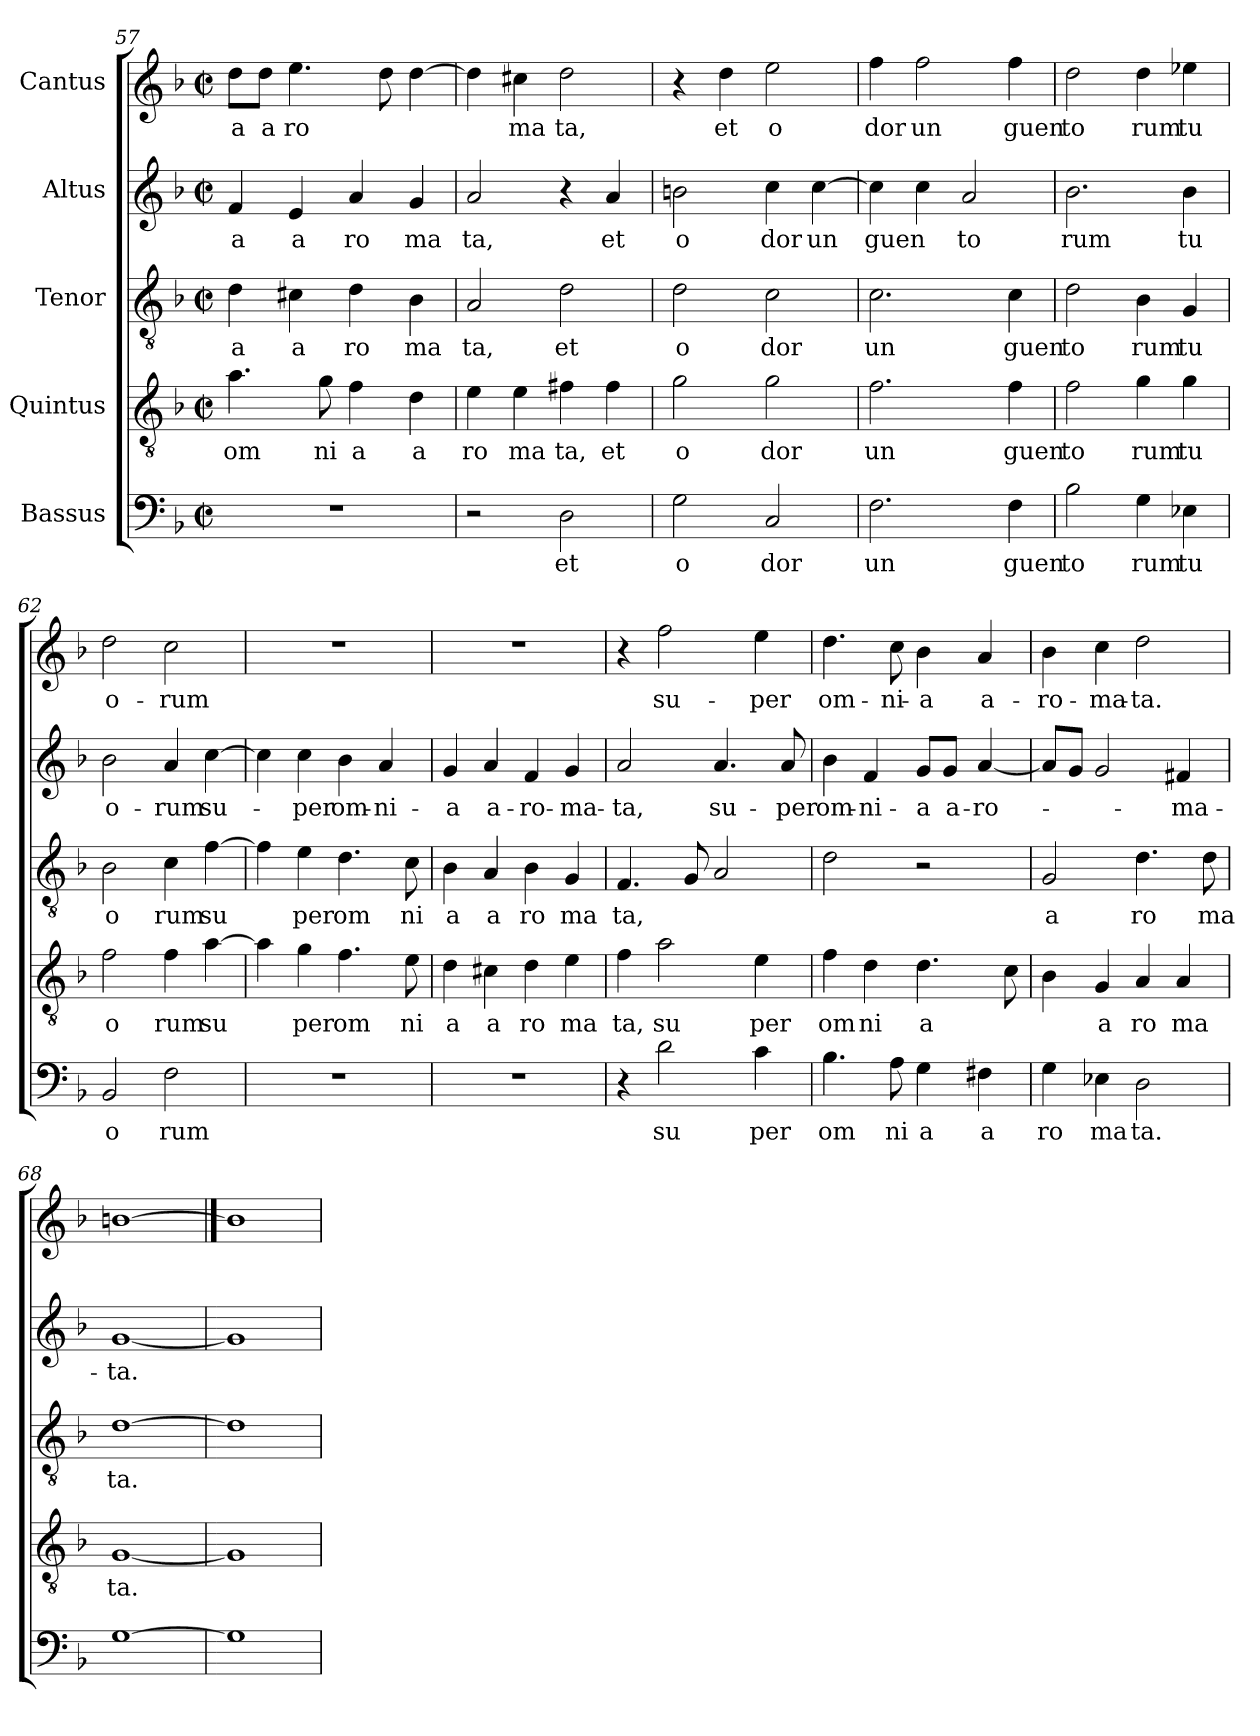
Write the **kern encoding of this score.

**kern	**text	**kern	**text	**kern	**text	**kern	**text	**kern	**text
*part5	*part5	*part4	*part4	*part3	*part3	*part2	*part2	*part1	*part1
*staff5	*staff5	*staff4	*staff4	*staff3	*staff3	*staff2	*staff2	*staff1	*staff1
*I"Bassus	*	*I"Quintus	*	*I"Tenor	*	*I"Altus	*	*I"Cantus	*
*clefF4	*	*clefGv2	*	*clefGv2	*	*clefG2	*	*clefG2	*
*k[b-]	*	*k[b-]	*	*k[b-]	*	*k[b-]	*	*k[b-]	*
*F:	*	*F:	*	*F:	*	*F:	*	*F:	*
*M2/2	*	*M2/2	*	*M2/2	*	*M2/2	*	*M2/2	*
*met(c|)	*	*met(c|)	*	*met(c|)	*	*met(c|)	*	*met(c|)	*
=57	=57	=57	=57	=57	=57	=57	=57	=57	=57
!	!	!	!LO:LY:b:cj	!	!LO:LY:b:cj	!	!LO:LY:b:cj	!	!LO:LY:b:cj
1r	.	4.a\	om	4d\	a	4f/	a	8dd\L	a
!	!	!	!	!	!	!	!	!	!LO:LY:b:cj
.	.	.	.	.	.	.	.	8dd\J	a
!	!	!	!	!	!LO:LY:b:cj	!	!LO:LY:b:cj	!	!LO:LY:b:cj
.	.	.	.	4c#X\	a	4e/	a	4.ee\	ro
!	!	!	!LO:LY:b:cj	!	!	!	!	!	!
.	.	8g\	ni	.	.	.	.	.	.
!	!	!	!LO:LY:b:cj	!	!LO:LY:b:cj	!	!LO:LY:b:cj	!	!
.	.	4f\	a	4d\	ro	4a/	ro	.	.
.	.	.	.	.	.	.	.	8dd\	.
!	!	!	!LO:LY:b:cj	!	!LO:LY:b:cj	!	!LO:LY:b:cj	!	!
.	.	4d\	a	4B-\	ma	4g/	ma	[>4dd\	.
=58	=58	=58	=58	=58	=58	=58	=58	=58	=58
!	!	!	!LO:LY:b:cj	!	!LO:LY:b:cj	!	!LO:LY:b:cj	!	!
2r	.	4e\	ro	2A/	ta,	2a/	ta,	4dd\]	.
!	!	!	!LO:LY:b:cj	!	!	!	!	!	!LO:LY:b:cj
.	.	4e\	ma	.	.	.	.	4cc#X\	ma
!	!LO:LY:b:cj	!	!LO:LY:b:cj	!	!LO:LY:b:cj	!	!	!	!LO:LY:b:cj
2D\	et	4f#X\	ta,	2d\	et	4r	.	2dd\	ta,
!	!	!	!LO:LY:b:cj	!	!	!	!LO:LY:b:cj	!	!
.	.	4f#\	et	.	.	4a/	et	.	.
=59	=59	=59	=59	=59	=59	=59	=59	=59	=59
!	!LO:LY:b:cj	!	!LO:LY:b:cj	!	!LO:LY:b:cj	!	!LO:LY:b:cj	!	!
2G\	o	2g\	o	2d\	o	2bn\	o	4r	.
!	!	!	!	!	!	!	!	!	!LO:LY:b:cj
.	.	.	.	.	.	.	.	4dd\	et
!	!LO:LY:b:cj	!	!LO:LY:b:cj	!	!LO:LY:b:cj	!	!LO:LY:b:cj	!	!LO:LY:b:cj
2C/	dor	2g\	dor	2c\	dor	4cc\	dor	2ee\	o
!	!	!	!	!	!	!	!LO:LY:b	!	!
.	.	.	.	.	.	[>4cc\	un	.	.
=60	=60	=60	=60	=60	=60	=60	=60	=60	=60
!	!LO:LY:b:cj	!	!LO:LY:b:cj	!	!LO:LY:b:cj	!	!LO:LY:b	!	!LO:LY:b:cj
2.F\	un	2.f\	un	2.c\	un	4cc\]	guen	4ff\	dor
!	!	!	!	!	!	!	!	!	!LO:LY:b:cj
.	.	.	.	.	.	4cc\	.	2ff\	un
!	!	!	!	!	!	!	!LO:LY:b:cj	!	!
.	.	.	.	.	.	2a/	to	.	.
!	!LO:LY:b:cj	!	!LO:LY:b:cj	!	!LO:LY:b:cj	!	!	!	!LO:LY:b:cj
4F\	guen	4f\	guen	4c\	guen	.	.	4ff\	guen
=61	=61	=61	=61	=61	=61	=61	=61	=61	=61
!	!LO:LY:b:cj	!	!LO:LY:b:cj	!	!LO:LY:b:cj	!	!LO:LY:b:cj	!	!LO:LY:b:cj
2B-\	to	2f\	to	2d\	to	2.b-\	rum	2dd\	to
!	!LO:LY:b:cj	!	!LO:LY:b:cj	!	!LO:LY:b:cj	!	!	!	!LO:LY:b:cj
4G\	rum	4g\	rum	4B-\	rum	.	.	4dd\	rum
!	!LO:LY:b:cj	!	!LO:LY:b:cj	!	!LO:LY:b:cj	!	!LO:LY:b:cj	!	!LO:LY:b:cj
4E-X\	tu	4g\	tu	4G/	tu	4b-\	tu	4ee-X\	tu
!!LO:PB:g=z
=62	=62	=62	=62	=62	=62	=62	=62	=62	=62
!	!LO:LY:b:cj	!	!LO:LY:b:cj	!	!LO:LY:b:cj	!	!LO:LY:b:cj	!	!LO:LY:b:cj
2BB-/	o	2f\	o	2B-\	o	2b-\	o-	2dd\	o-
!	!LO:LY:b:cj	!	!LO:LY:b:cj	!	!LO:LY:b:cj	!	!LO:LY:b:cj	!	!LO:LY:b:cj
2F\	rum	4f\	rum	4c\	rum	4a/	-rum	2cc\	-rum
!	!	!	!LO:LY:b:cj	!	!LO:LY:b:cj	!	!LO:LY:b:cj	!	!
.	.	[>4a\	su	[>4f\	su	[>4cc\	su-	.	.
=63	=63	=63	=63	=63	=63	=63	=63	=63	=63
1r	.	4a\]	.	4f\]	.	4cc\]	.	1r	.
!	!	!	!LO:LY:b:cj	!	!LO:LY:b:cj	!	!LO:LY:b:cj	!	!
.	.	4g\	per	4e\	per	4cc\	-per	.	.
!	!	!	!LO:LY:b:cj	!	!LO:LY:b:cj	!	!LO:LY:b:cj	!	!
.	.	4.f\	om	4.d\	om	4b-\	om-	.	.
!	!	!	!	!	!	!	!LO:LY:b:cj	!	!
.	.	.	.	.	.	4a/	-ni-	.	.
!	!	!	!LO:LY:b:cj	!	!LO:LY:b:cj	!	!	!	!
.	.	8e\	ni	8c\	ni	.	.	.	.
=64	=64	=64	=64	=64	=64	=64	=64	=64	=64
!	!	!	!LO:LY:b:cj	!	!LO:LY:b:cj	!	!LO:LY:b:cj	!	!
1r	.	4d\	a	4B-\	a	4g/	-a	1r	.
!	!	!	!LO:LY:b:cj	!	!LO:LY:b:cj	!	!LO:LY:b:cj	!	!
.	.	4c#\	a	4A/	a	4a/	a-	.	.
!	!	!	!LO:LY:b:cj	!	!LO:LY:b:cj	!	!LO:LY:b:cj	!	!
.	.	4d\	ro	4B-\	ro	4f/	-ro-	.	.
!	!	!	!LO:LY:b:cj	!	!LO:LY:b:cj	!	!LO:LY:b:cj	!	!
.	.	4e\	ma	4G/	ma	4g/	-ma-	.	.
=65	=65	=65	=65	=65	=65	=65	=65	=65	=65
!	!	!	!LO:LY:b:cj	!	!LO:LY:b	!	!LO:LY:b:cj	!	!
4r	.	4f\	ta,	4.F/	ta,	2a/	-ta,	4r	.
!	!LO:LY:b:cj	!	!LO:LY:b:cj	!	!	!	!	!	!LO:LY:b:cj
2d\	su	2a\	su	.	.	.	.	2ff\	su-
.	.	.	.	8G/	.	.	.	.	.
!	!	!	!	!	!	!	!LO:LY:b:cj	!	!
.	.	.	.	2A/	.	4.a/	su-	.	.
!	!LO:LY:b:cj	!	!LO:LY:b:cj	!	!	!	!	!	!LO:LY:b:cj
4c\	per	4e\	per	.	.	.	.	4ee\	-per
!	!	!	!	!	!	!	!LO:LY:b:cj	!	!
.	.	.	.	.	.	8a/	-per	.	.
=66	=66	=66	=66	=66	=66	=66	=66	=66	=66
!	!LO:LY:b:cj	!	!LO:LY:b:cj	!	!	!	!LO:LY:b:cj	!	!LO:LY:b:cj
4.B-\	om	4f\	om	2d\	.	4b-\	om-	4.dd\	om-
!	!	!	!LO:LY:b:cj	!	!	!	!LO:LY:b:cj	!	!
.	.	4d\	ni	.	.	4f/	-ni-	.	.
!	!LO:LY:b:cj	!	!	!	!	!	!	!	!LO:LY:b:cj
8A\	ni	.	.	.	.	.	.	8cc\	-ni-
!	!LO:LY:b:cj	!	!LO:LY:b:cj	!	!	!	!LO:LY:b:cj	!	!LO:LY:b:cj
4G\	a	4.d\	a	2r	.	8g/L	-a	4b-\	-a
!	!	!	!	!	!	!	!LO:LY:b:cj	!	!
.	.	.	.	.	.	8g/J	a-	.	.
!	!LO:LY:b:cj	!	!	!	!	!	!LO:LY:b:cj	!	!LO:LY:b:cj
4F#X\	a	.	.	.	.	[<4a/	-ro-	4a/	a-
.	.	8c\	.	.	.	.	.	.	.
=67	=67	=67	=67	=67	=67	=67	=67	=67	=67
!	!LO:LY:b:cj	!	!	!	!LO:LY:b:cj	!	!	!	!LO:LY:b:cj
4G\	ro	4B-\	.	2G/	a	8a/L]	.	4b-\	-ro-
.	.	.	.	.	.	8g/J	.	.	.
!	!LO:LY:b:cj	!	!LO:LY:b:cj	!	!	!	!	!	!LO:LY:b:cj
4E-X\	ma	4G/	a	.	.	2g/	.	4cc\	-ma-
!	!LO:LY:b:cj	!	!LO:LY:b:cj	!	!LO:LY:b:cj	!	!	!	!LO:LY:b:cj
2D\	ta.	4A/	ro	4.d\	ro	.	.	2dd\	-ta.
!	!	!	!LO:LY:b:cj	!	!	!	!LO:LY:b:cj	!	!
.	.	4A/	ma	.	.	4f#X/	-ma-	.	.
!	!	!	!	!	!LO:LY:b:cj	!	!	!	!
.	.	.	.	8d\	ma	.	.	.	.
=68	=68	=68	=68	=68	=68	=68	=68	=68	=68
!	!	!	!LO:LY:b:cj	!	!LO:LY:b:cj	!	!LO:LY:b:cj	!	!
[1G	.	[1G	ta.	[1d	ta.	[1g	-ta.	[1bn	.
=69	==69	=69	==69	=69	==69	=69	==69	==69	==69
1G]	.	1G]	.	1d]	.	1g]	.	1b]	.
=	=	=	=	=	=	=	=	=	=
*-	*-	*-	*-	*-	*-	*-	*-	*-	*-
